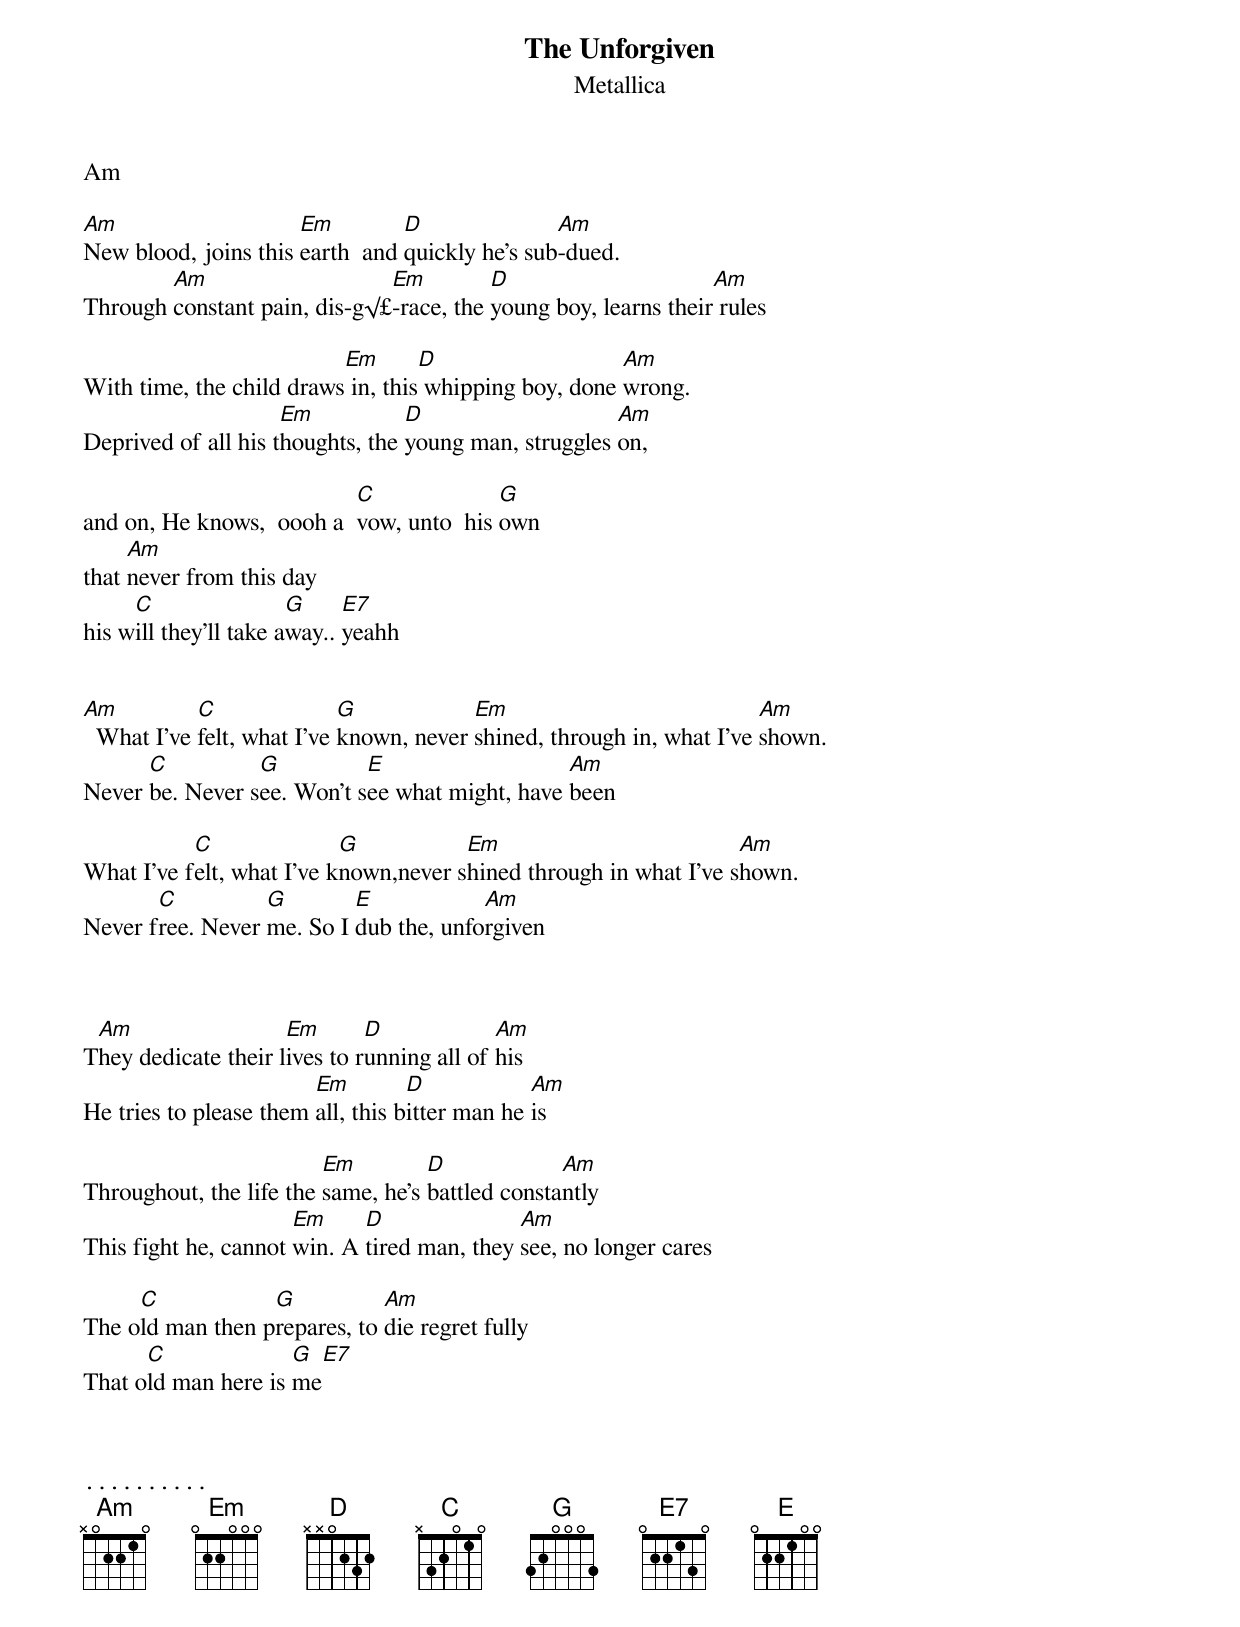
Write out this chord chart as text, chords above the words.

The Unforgiven
Metallica

Am

Am                    Em         D               Am
New blood, joins this earth  and quickly he's sub-dued.
        Am                    Em         D                      Am
Through constant pain, dis-g√£-race, the young boy, learns their rules

                          Em       D                   Am
With time, the child draws in, this whipping boy, done wrong.
                     Em           D                    Am
Deprived of all his thoughts, the young man, struggles on,

                           C              G
and on, He knows,  oooh a  vow, unto  his own
     Am
that never from this day
     C                 G     E7
his will they'll take away.. yeahh


Am          C               G            Em                            Am
  What I've felt, what I've known, never shined, through in, what I've shown.
      C          G          E                   Am
Never be. Never see. Won't see what might, have been

           C               G           Em                          Am
What I've felt, what I've known,never shined through in what I've shown.
       C          G        E            Am
Never free. Never me. So I dub the, unforgiven



 Am                  Em       D             Am
They dedicate their lives to running all of his
                        Em         D            Am
He tries to please them all, this bitter man he is

                         Em         D             Am
Throughout, the life the same, he's battled constantly
                      Em     D               Am
This fight he, cannot win. A tired man, they see, no longer cares

     C            G           Am
The old man then prepares, to die regret fully
      C              G   E7
That old man here is me



..........
